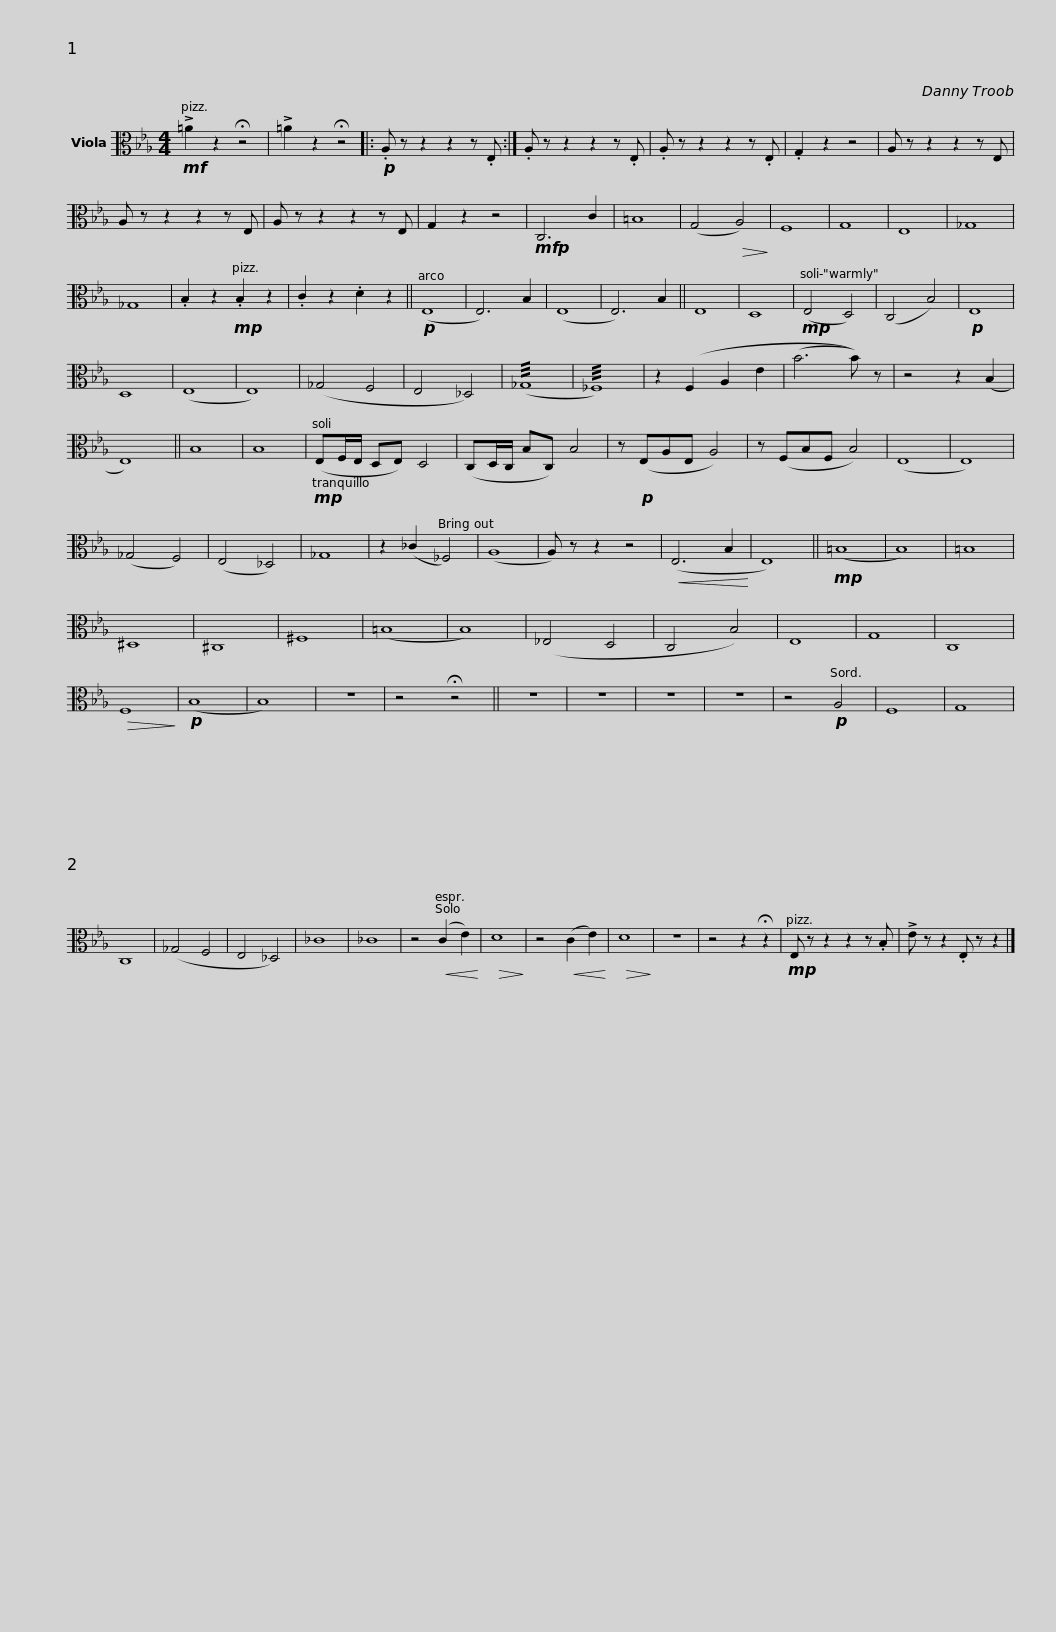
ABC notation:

X:1
L:1/8
M:4/4
I:linebreak $
K:Eb
V:1 alto
V:1
!mf! !>!=A2 z2 !fermata!z4 | !>!=A2 z2 !fermata!z4 |:!p! .A, z z2 z2 z .E, :| .A, z z2 z2 z .E, | .A, z z2 z2 z .E, | %5
 .G,2 z2 z4 | A, z z2 z2 z E, |$ A, z z2 z2 z E, | A, z z2 z2 z E, | G,2 z2 z4 | %10
!mf!!p! C,6 C2 | =B,8 | (G,4!>(! A,4)!>)! | F,8 | G,8 | %15
 E,8 | _G,8 | _G,8 | .B,2 z2!mp! .B,2 z2 |$ .C2 z2 .D2 z2 || %20
!p! (E,8 | E,6) B,2 | (E,8 | E,6) B,2 || E,8 | %25
 D,8 |!mp! (E,4 D,4) | (C,4 B,4) |!p! E,8 | D,8 | %30
 (E,8 | E,8) | (_G,4 F,4 | E,4 _D,4) |$ (!///!_G,8 | %35
 !///!_F,8) | z2 (F,2 A,2 E2 | (B6 B)) z | z4 z2 (B,2 | E,8) || %40
 B,8 | B,8 |!mp! (E,F,/E,/ D,E,) D,4 | (C,D,/C,/ B,C,) B,4 | z!p! (E,A,E, A,4) |$ %45
 z (F,B,F, B,4) | (E,8 | E,8) | (_G,4 F,4) | (E,4 _D,4) | %50
 _G,8 | z2 (_C2 _F,4) | (A,8 | A,) z z2 z4 |!<(! (E,6 B,2!<)! | %55
 E,8) ||!mp! (=B,8 | B,8) | =B,8 |$ ^D,8 | %60
 ^C,8 | ^F,8 | (=B,8 | B,8) | (_E,4 D,4 | %65
 C,4 B,4) | E,8 | G,8 | C,8 |!>(! F,8!>)! | %70
!p! (B,8 | B,8) | z8 | z4 !fermata!z4 || z8 | %75
 z8 |$ z8 | z8 | z4!p! A,4 | F,8 | %80
 G,8 | C,8 | (_G,4 F,4 | E,4 _D,4) | _C8 | %85
 _C8 | z4!<(! (C2 E2)!<)! |!>(! D8!>)! | z4!<(! (C2 E2)!<)! |!>(! D8!>)! |$ %90
 z8 | z4 z2 !fermata!z2 |!mp! E, z z2 z2 z .B, | !>!E z z2 .E, z z2 |] %94
